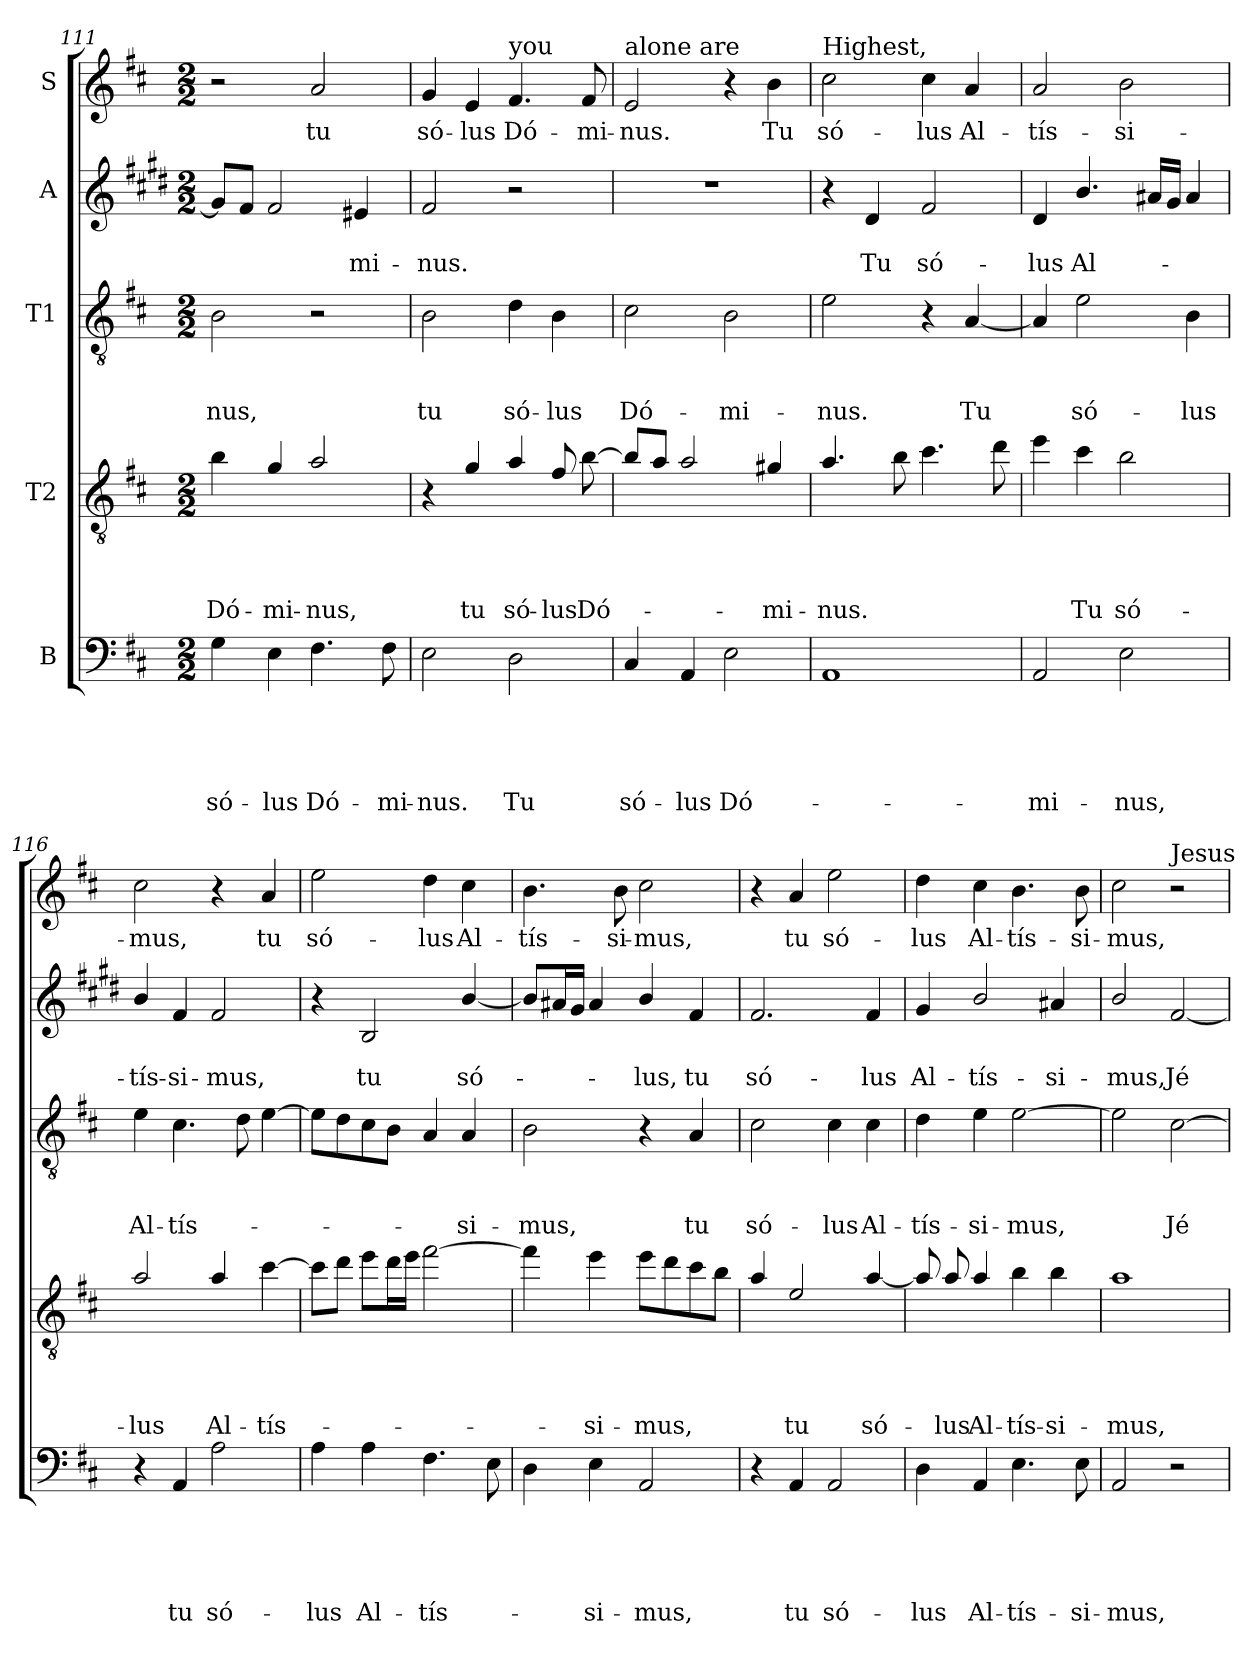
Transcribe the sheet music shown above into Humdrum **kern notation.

**kern	**text	**text	**text	**text	**text	**kern	**text	**text	**text	**text	**kern	**text	**text	**text	**kern	**text	**text	**kern	**text
*part5	*part5	*part5	*part5	*part5	*part5	*part4	*part4	*part4	*part4	*part4	*part3	*part3	*part3	*part3	*part2	*part2	*part2	*part1	*part1
*staff5	*staff5	*staff5	*staff5	*staff5	*staff5	*staff4	*staff4	*staff4	*staff4	*staff4	*staff3	*staff3	*staff3	*staff3	*staff2	*staff2	*staff2	*staff1	*staff1
*I"B	*	*	*	*	*	*I"T2	*	*	*	*	*I"T1	*	*	*	*I"A	*	*	*I"S	*
*clefF4	*	*	*	*	*	*clefGv2	*	*	*	*	*clefGv2	*	*	*	*clefG2	*	*	*clefG2	*
*	*	*	*	*	*	*ITrd8c14	*	*	*	*	*	*	*	*	*ITrd1c2	*	*	*	*
*k[f#c#]	*	*	*	*	*	*k[f#c#]	*	*	*	*	*k[f#c#]	*	*	*	*k[f#c#]	*	*	*k[f#c#]	*
*D:	*	*	*	*	*	*D:	*	*	*	*	*D:	*	*	*	*D:	*	*	*D:	*
*M2/2	*	*	*	*	*	*M2/2	*	*	*	*	*M2/2	*	*	*	*M2/2	*	*	*M2/2	*
=111	=111	=111	=111	=111	=111	=111	=111	=111	=111	=111	=111	=111	=111	=111	=111	=111	=111	=111	=111
!	!	!	!	!	!LO:LY:b	!	!	!	!	!LO:LY:b	!	!	!	!LO:LY:b	!	!	!	!	!
4G\	.	.	.	.	só-	4B\	.	.	.	Dó-	2B\	.	.	-nus,	8f#/L]	.	.	2r	.
.	.	.	.	.	.	.	.	.	.	.	.	.	.	.	8e/J	.	.	.	.
!	!	!	!	!	!LO:LY:b	!	!	!	!	!LO:LY:b	!	!	!	!	!	!	!	!	!
4E\	.	.	.	.	-lus	4G/	.	.	.	-mi-	.	.	.	.	2e/	.	.	.	.
!	!	!	!	!	!LO:LY:b	!	!	!	!	!LO:LY:b	!	!	!	!	!	!	!	!	!LO:LY:b
4.F#\	.	.	.	.	Dó-	2A/	.	.	.	-nus,	2r	.	.	.	.	.	.	2a/	tu
!	!	!	!	!	!	!	!	!	!	!	!	!	!	!	!	!	!LO:LY:b	!	!
.	.	.	.	.	.	.	.	.	.	.	.	.	.	.	4d#/	.	-mi-	.	.
!	!	!	!	!	!LO:LY:b	!	!	!	!	!	!	!	!	!	!	!	!	!	!
8F#\	.	.	.	.	-mi-	.	.	.	.	.	.	.	.	.	.	.	.	.	.
=112	=112	=112	=112	=112	=112	=112	=112	=112	=112	=112	=112	=112	=112	=112	=112	=112	=112	=112	=112
!	!	!	!	!	!LO:LY:b	!	!	!	!	!	!	!	!	!LO:LY:b	!	!	!LO:LY:b	!	!LO:LY:b
2E\	.	.	.	.	-nus.	4r	.	.	.	.	2B\	.	.	tu	2e/	.	-nus.	4g/	só-
!	!	!	!	!	!	!	!	!	!	!LO:LY:b	!	!	!	!	!	!	!	!	!LO:LY:b
.	.	.	.	.	.	4G/	.	.	.	tu	.	.	.	.	.	.	.	4e/	-lus
!	!	!	!	!	!	!	!	!	!	!	!	!	!	!	!	!	!	!LO:TX:a:t=you	!
!	!	!	!	!	!LO:LY:b	!	!	!	!	!LO:LY:b	!	!	!	!LO:LY:b	!	!	!	!	!LO:LY:b
2D\	.	.	.	.	Tu	4A/	.	.	.	só-	4d\	.	.	só-	2r	.	.	4.f#/	Dó-
!	!	!	!	!	!	!	!	!	!	!LO:LY:b	!	!	!	!LO:LY:b	!	!	!	!	!
.	.	.	.	.	.	8F#/	.	.	.	-lus	4B\	.	.	-lus	.	.	.	.	.
!	!	!	!	!	!	!	!	!	!	!LO:LY:b	!	!	!	!	!	!	!	!	!LO:LY:b
.	.	.	.	.	.	[8B\	.	.	.	Dó-	.	.	.	.	.	.	.	8f#/	-mi-
!!LO:LB:g=z
=113	=113	=113	=113	=113	=113	=113	=113	=113	=113	=113	=113	=113	=113	=113	=113	=113	=113	=113	=113
!	!	!	!	!	!	!	!	!	!	!	!	!	!	!	!	!	!	!LO:TX:a:t=alone are	!
!	!	!	!	!	!LO:LY:b	!	!	!	!	!	!	!	!	!LO:LY:b	!	!	!	!	!LO:LY:b
4C#/	.	.	.	.	só-	8B/L]	.	.	.	.	2c#\	.	.	Dó-	1r	.	.	2e/	-nus.
.	.	.	.	.	.	8A/J	.	.	.	.	.	.	.	.	.	.	.	.	.
!	!	!	!	!	!LO:LY:b	!	!	!	!	!	!	!	!	!	!	!	!	!	!
4AA/	.	.	.	.	-lus	2A/	.	.	.	.	.	.	.	.	.	.	.	.	.
!	!	!	!	!	!LO:LY:b	!	!	!	!	!	!	!	!	!LO:LY:b	!	!	!	!	!
2E\	.	.	.	.	Dó-	.	.	.	.	.	2B\	.	.	-mi-	.	.	.	4r	.
!	!	!	!	!	!	!	!	!	!	!LO:LY:b	!	!	!	!	!	!	!	!	!LO:LY:b
.	.	.	.	.	.	4G#/	.	.	.	-mi-	.	.	.	.	.	.	.	4b\	Tu
=114	=114	=114	=114	=114	=114	=114	=114	=114	=114	=114	=114	=114	=114	=114	=114	=114	=114	=114	=114
!	!	!	!	!	!	!	!	!	!	!	!	!	!	!	!	!	!	!LO:TX:a:t=Highest,	!
!	!	!	!	!	!	!	!	!	!	!LO:LY:b	!	!	!	!LO:LY:b	!	!	!	!	!LO:LY:b
1AA	.	.	.	.	.	4.A/	.	.	.	-nus.	2e\	.	.	-nus.	4r	.	.	2cc#\	só-
!	!	!	!	!	!	!	!	!	!	!	!	!	!	!	!	!	!LO:LY:b	!	!
.	.	.	.	.	.	.	.	.	.	.	.	.	.	.	4c#/	.	Tu	.	.
.	.	.	.	.	.	8B\	.	.	.	.	.	.	.	.	.	.	.	.	.
!	!	!	!	!	!	!	!	!	!	!	!	!	!	!	!	!	!LO:LY:b	!	!LO:LY:b
.	.	.	.	.	.	4.c#\	.	.	.	.	4r	.	.	.	2e/	.	só-	4cc#\	-lus
!	!	!	!	!	!	!	!	!	!	!	!	!	!	!LO:LY:b	!	!	!	!	!LO:LY:b
.	.	.	.	.	.	.	.	.	.	.	[4A/	.	.	Tu	.	.	.	4a/	Al-
.	.	.	.	.	.	8d\	.	.	.	.	.	.	.	.	.	.	.	.	.
=115	=115	=115	=115	=115	=115	=115	=115	=115	=115	=115	=115	=115	=115	=115	=115	=115	=115	=115	=115
!	!	!	!	!	!LO:LY:b	!	!	!	!	!	!	!	!	!	!	!	!LO:LY:b	!	!LO:LY:b
2AA/	.	.	.	.	-mi-	4e\	.	.	.	.	4A/]	.	.	.	4c#/	.	-lus	2a/	-tís-
!	!	!	!	!	!	!	!	!	!	!LO:LY:b	!	!	!	!LO:LY:b	!	!	!LO:LY:b	!	!
.	.	.	.	.	.	4c#\	.	.	.	Tu	2e\	.	.	só-	4.a/	.	Al-	.	.
!	!	!	!	!	!LO:LY:b	!	!	!	!	!LO:LY:b	!	!	!	!	!	!	!	!	!LO:LY:b
2E\	.	.	.	.	-nus,	2B\	.	.	.	só-	.	.	.	.	.	.	.	2b\	-si-
.	.	.	.	.	.	.	.	.	.	.	.	.	.	.	16g#/LL	.	.	.	.
.	.	.	.	.	.	.	.	.	.	.	.	.	.	.	16f#/JJ	.	.	.	.
!	!	!	!	!	!	!	!	!	!	!	!	!	!	!LO:LY:b	!	!	!	!	!
.	.	.	.	.	.	.	.	.	.	.	4B\	.	.	-lus	4g#/	.	.	.	.
=116	=116	=116	=116	=116	=116	=116	=116	=116	=116	=116	=116	=116	=116	=116	=116	=116	=116	=116	=116
!	!	!	!	!	!	!	!	!	!	!LO:LY:b	!	!	!	!LO:LY:b	!	!	!LO:LY:b	!	!LO:LY:b
4r	.	.	.	.	.	2A/	.	.	.	-lus	4e\	.	.	Al-	4a/	.	-tís-	2cc#\	-mus,
!	!	!	!	!	!LO:LY:b	!	!	!	!	!	!	!	!	!LO:LY:b	!	!	!LO:LY:b	!	!
4AA/	.	.	.	.	tu	.	.	.	.	.	4.c#\	.	.	-tís-	4e/	.	-si-	.	.
!	!	!	!	!	!LO:LY:b	!	!	!	!	!LO:LY:b	!	!	!	!	!	!	!LO:LY:b	!	!
2A\	.	.	.	.	só-	4A/	.	.	.	Al-	.	.	.	.	2e/	.	-mus,	4r	.
.	.	.	.	.	.	.	.	.	.	.	8d\	.	.	.	.	.	.	.	.
!	!	!	!	!	!	!	!	!	!	!LO:LY:b	!	!	!	!	!	!	!	!	!LO:LY:b
.	.	.	.	.	.	[4c#\	.	.	.	-tís-	[4e\	.	.	.	.	.	.	4a/	tu
=117	=117	=117	=117	=117	=117	=117	=117	=117	=117	=117	=117	=117	=117	=117	=117	=117	=117	=117	=117
!	!	!	!	!	!LO:LY:b	!	!	!	!	!	!	!	!	!	!	!	!	!	!LO:LY:b
4A\	.	.	.	.	-lus	8c#\L]	.	.	.	.	8e\L]	.	.	.	4r	.	.	2ee\	só-
.	.	.	.	.	.	8d\J	.	.	.	.	8d\	.	.	.	.	.	.	.	.
!	!	!	!	!	!LO:LY:b	!	!	!	!	!	!	!	!	!	!	!	!LO:LY:b	!	!
4A\	.	.	.	.	Al-	8e\L	.	.	.	.	8c#\	.	.	.	2A/	.	tu	.	.
.	.	.	.	.	.	16d\L	.	.	.	.	8B\J	.	.	.	.	.	.	.	.
.	.	.	.	.	.	16e\JJ	.	.	.	.	.	.	.	.	.	.	.	.	.
!	!	!	!	!	!LO:LY:b	!	!	!	!	!	!	!	!	!	!	!	!	!	!LO:LY:b
4.F#\	.	.	.	.	-tís-	[2f#\	.	.	.	.	4A/	.	.	.	.	.	.	4dd\	-lus
!	!	!	!	!	!	!	!	!	!	!	!	!	!	!LO:LY:b	!	!	!LO:LY:b	!	!LO:LY:b
.	.	.	.	.	.	.	.	.	.	.	4A/	.	.	-si-	[4a/	.	só-	4cc#\	Al-
8E\	.	.	.	.	.	.	.	.	.	.	.	.	.	.	.	.	.	.	.
!!LO:PB:g=z
=118	=118	=118	=118	=118	=118	=118	=118	=118	=118	=118	=118	=118	=118	=118	=118	=118	=118	=118	=118
!	!	!	!	!	!	!	!	!	!	!	!	!	!	!LO:LY:b	!	!	!	!	!LO:LY:b
4D\	.	.	.	.	.	4f#\]	.	.	.	.	2B\	.	.	-mus,	8a/L]	.	.	4.b\	-tís-
.	.	.	.	.	.	.	.	.	.	.	.	.	.	.	16g#/L	.	.	.	.
.	.	.	.	.	.	.	.	.	.	.	.	.	.	.	16f#/JJ	.	.	.	.
!	!	!	!	!	!LO:LY:b	!	!	!	!	!LO:LY:b	!	!	!	!	!	!	!	!	!
4E\	.	.	.	.	-si-	4e\	.	.	.	-si-	.	.	.	.	4g#/	.	.	.	.
!	!	!	!	!	!	!	!	!	!	!	!	!	!	!	!	!	!	!	!LO:LY:b
.	.	.	.	.	.	.	.	.	.	.	.	.	.	.	.	.	.	8b\	-si-
!	!	!	!	!	!LO:LY:b	!	!	!	!	!LO:LY:b	!	!	!	!	!	!	!LO:LY:b	!	!LO:LY:b
2AA/	.	.	.	.	-mus,	8e\L	.	.	.	-mus,	4r	.	.	.	4a/	.	-lus,	2cc#\	-mus,
.	.	.	.	.	.	8d\	.	.	.	.	.	.	.	.	.	.	.	.	.
!	!	!	!	!	!	!	!	!	!	!	!	!	!	!LO:LY:b	!	!	!LO:LY:b	!	!
.	.	.	.	.	.	8c#\	.	.	.	.	4A/	.	.	tu	4e/	.	tu	.	.
.	.	.	.	.	.	8B\J	.	.	.	.	.	.	.	.	.	.	.	.	.
=119	=119	=119	=119	=119	=119	=119	=119	=119	=119	=119	=119	=119	=119	=119	=119	=119	=119	=119	=119
!	!	!	!	!	!	!	!	!	!	!	!	!	!	!LO:LY:b	!	!	!LO:LY:b	!	!
4r	.	.	.	.	.	4A/	.	.	.	.	2c#\	.	.	só-	2.e/	.	só-	4r	.
!	!	!	!	!	!LO:LY:b	!	!	!	!	!LO:LY:b	!	!	!	!	!	!	!	!	!LO:LY:b
4AA/	.	.	.	.	tu	2E/	.	.	.	tu	.	.	.	.	.	.	.	4a/	tu
!	!	!	!	!	!LO:LY:b	!	!	!	!	!	!	!	!	!LO:LY:b	!	!	!	!	!LO:LY:b
2AA/	.	.	.	.	só-	.	.	.	.	.	4c#\	.	.	-lus	.	.	.	2ee\	só-
!	!	!	!	!	!	!	!	!	!	!LO:LY:b	!	!	!	!LO:LY:b	!	!	!LO:LY:b	!	!
.	.	.	.	.	.	[4A/	.	.	.	só-	4c#\	.	.	Al-	4e/	.	-lus	.	.
=120	=120	=120	=120	=120	=120	=120	=120	=120	=120	=120	=120	=120	=120	=120	=120	=120	=120	=120	=120
!	!	!	!	!	!LO:LY:b	!	!	!	!	!	!	!	!	!LO:LY:b	!	!	!LO:LY:b	!	!LO:LY:b
4D\	.	.	.	.	-lus	8A/]	.	.	.	.	4d\	.	.	-tís-	4f#/	.	Al-	4dd\	-lus
!	!	!	!	!	!	!	!	!	!	!LO:LY:b	!	!	!	!	!	!	!	!	!
.	.	.	.	.	.	8A/	.	.	.	-lus	.	.	.	.	.	.	.	.	.
!	!	!	!	!	!LO:LY:b	!	!	!	!	!LO:LY:b	!	!	!	!LO:LY:b	!	!	!LO:LY:b	!	!LO:LY:b
4AA/	.	.	.	.	Al-	4A/	.	.	.	Al-	4e\	.	.	-si-	2a/	.	-tís-	4cc#\	Al-
!	!	!	!	!	!LO:LY:b	!	!	!	!	!LO:LY:b	!	!	!	!LO:LY:b	!	!	!	!	!LO:LY:b
4.E\	.	.	.	.	-tís-	4B\	.	.	.	-tís-	[2e\	.	.	-mus,	.	.	.	4.b\	-tís-
!	!	!	!	!	!	!	!	!	!	!LO:LY:b	!	!	!	!	!	!	!LO:LY:b	!	!
.	.	.	.	.	.	4B\	.	.	.	-si-	.	.	.	.	4g#/	.	-si-	.	.
!	!	!	!	!	!LO:LY:b	!	!	!	!	!	!	!	!	!	!	!	!	!	!LO:LY:b
8E\	.	.	.	.	-si-	.	.	.	.	.	.	.	.	.	.	.	.	8b\	-si-
=121	=121	=121	=121	=121	=121	=121	=121	=121	=121	=121	=121	=121	=121	=121	=121	=121	=121	=121	=121
!	!	!	!	!	!LO:LY:b	!	!	!	!	!LO:LY:b	!	!	!	!	!	!	!LO:LY:b	!	!LO:LY:b
2AA/	.	.	.	.	-mus,	1A	.	.	.	-mus,	2e\]	.	.	.	2a/	.	-mus,	2cc#\	-mus,
!	!	!	!	!	!	!	!	!	!	!	!	!	!	!	!	!	!	!LO:TX:a:t=Jesus	!
!	!	!	!	!	!	!	!	!	!	!	!	!	!	!LO:LY:b	!	!	!LO:LY:b	!	!
2r	.	.	.	.	.	.	.	.	.	.	[2c#\	.	.	Jé-	[2e/	.	Jé-	2r	.
=	=	=	=	=	=	=	=	=	=	=	=	=	=	=	=	=	=	=	=
*-	*-	*-	*-	*-	*-	*-	*-	*-	*-	*-	*-	*-	*-	*-	*-	*-	*-	*-	*-
